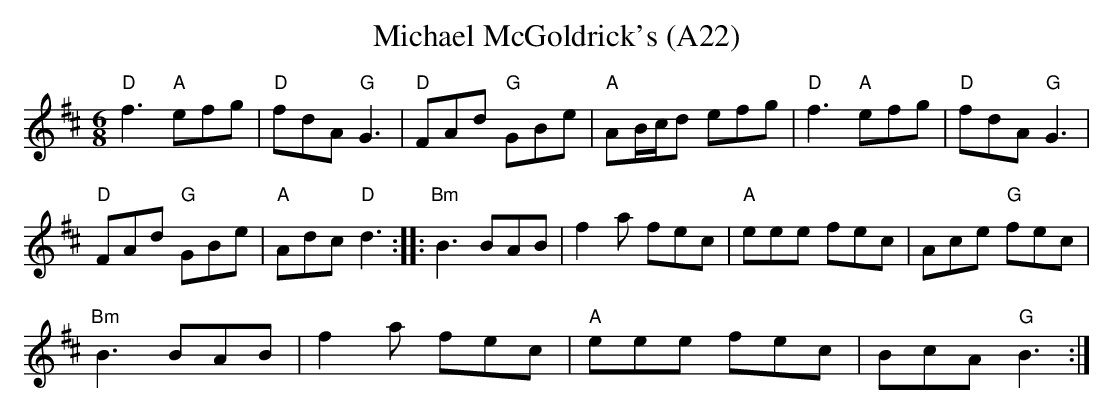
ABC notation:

X:1
T: Michael McGoldrick's (A22)
M: 6/8
L: 1/8
K: D
"D"f3 "A"efg|"D"fdA "G"G3|"D"FAd "G"GBe|\
"A"AB/c/d efg| "D"f3 "A"efg|"D"fdA "G"G3|
"D"FAd "G"GBe|"A"Adc "D"d3:: "Bm"B3 BAB|\
f2a fec|"A"eee fec|Ace "G"fec|
"Bm"B3 BAB|f2a fec|"A"eee fec|BcA "G"B3:|
